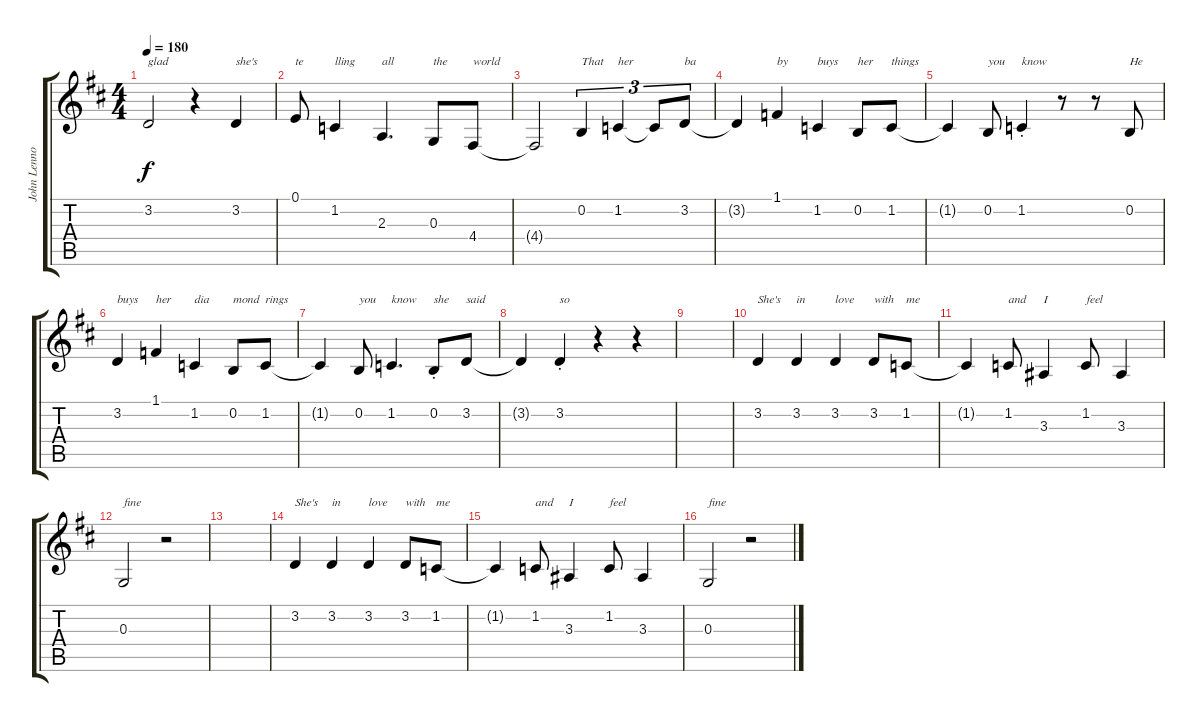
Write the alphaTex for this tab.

\track ("John Lennon" "John Lenno") {instrument altosax}
\staff {score tabs}
\tuning (E4 B3 G3 D3 A2 E2) {hide}
\ts (4 4)
\tempo 180
\clef g2
\ks d
3.2.2{txt "glad" dy f} r.4 3.2.4{txt "she's"} |
0.1.8{txt "te"} 1.2.4{txt "lling"} 2.3.4{d txt "all"} 0.3.8{txt "the"} 4.4.8{txt "world"} |
4.4{t}.2 0.2.4{tu (3 2) txt "That"} 1.2.4{tu (3 2) txt "her"} 1.2{t}.8{tu (3 2)} 3.2.8{tu (3 2) txt "ba"} |
3.2{t}.4 1.1.4{txt "by"} 1.2.4{txt "buys"} 0.2.8{txt "her"} 1.2.8{txt "things"} |
1.2{t}.4 0.2.8{txt "you"} 1.2{st}.4{txt "know"} r.8 r.8 0.2.8{txt "He"} |
3.2.4{txt "buys"} 1.1.4{txt "her"} 1.2.4{txt "dia"} 0.2.8{txt "mond"} 1.2.8{txt "rings"} |
1.2{t}.4 0.2.8{txt "you"} 1.2.4{d txt "know"} 0.2{st}.8{txt "she"} 3.2.8{txt "said"} |
3.2{t}.4 3.2{st}.4{txt "so"} r.4 r.4 |
|
3.2.4{txt "She's"} 3.2.4{txt "in"} 3.2.4{txt "love"} 3.2.8{txt "with"} 1.2.8{txt "me"} |
1.2{t}.4 1.2.8{txt "and"} 3.3.4{txt "I"} 1.2.8{txt "feel"} 3.3.4 |
0.3.2{txt "fine"} r.2 |
|
3.2.4{txt "She's"} 3.2.4{txt "in "} 3.2.4{txt "love"} 3.2.8{txt "with"} 1.2.8{txt "me"} |
1.2{t}.4 1.2.8{txt "and"} 3.3.4{txt "I"} 1.2.8{txt "feel"} 3.3.4 |
0.3.2{txt "fine"} r.2
